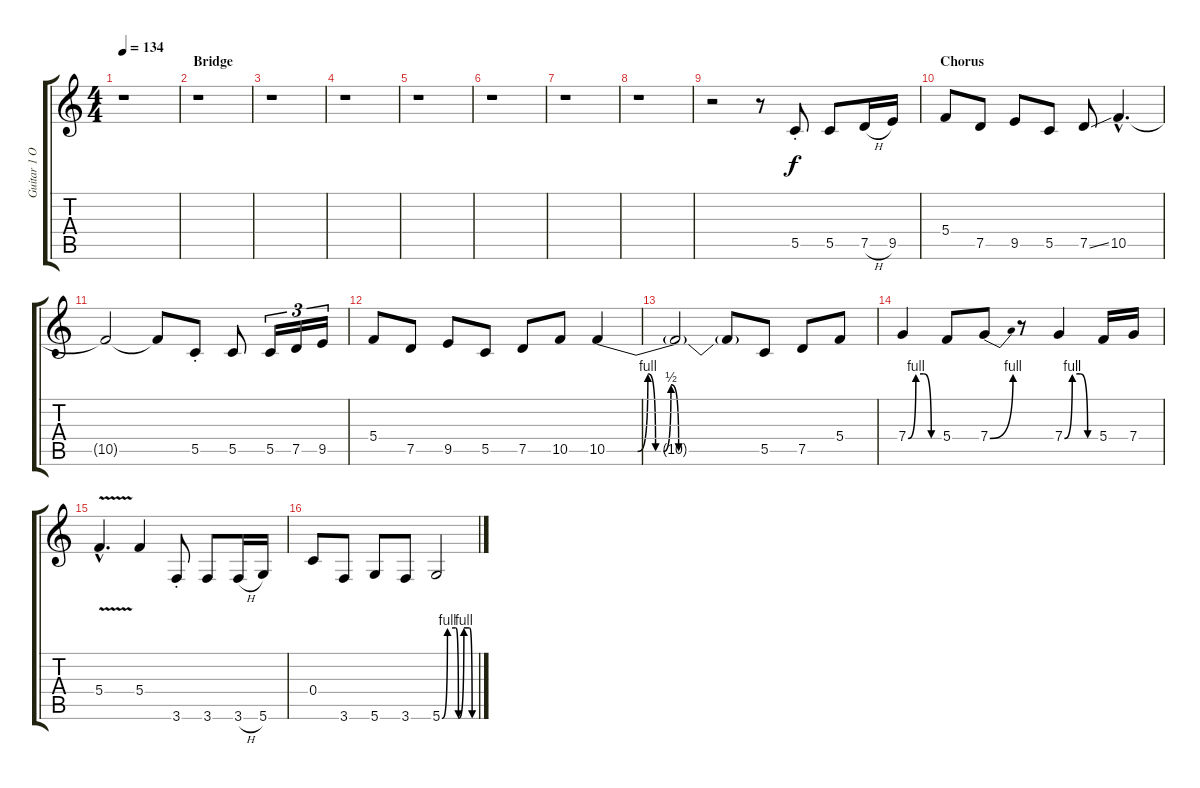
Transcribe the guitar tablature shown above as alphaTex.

\track ("Guitar 1 Octaver" "Guitar 1 O") {instrument distortionguitar}
\staff {score tabs}
\tuning (D4 A3 F3 C3 G2 D2) {hide}
\ts (4 4)
\tempo 134
\clef g2
\ks c
r.1{dy f} |
\section ("" "Bridge")
r.1 |
r.1 |
r.1 |
r.1 |
r.1 |
r.1 |
r.1 |
r.2 r.8 5.5{st}.8 5.5.8 7.5{h}.16 9.5.16 |
\section ("" "Chorus")
5.4.8 7.5.8 9.5.8 5.5.8 7.5{ss}.8 10.5{hac}.4{d} |
10.5{t}.2 10.5{t}.8 5.5{st}.8 5.5.8 5.5.16{tu (3 2)} 7.5.16{tu (3 2)} 9.5.16{tu (3 2)} |
5.4.8 7.5.8 9.5.8 5.5.8 7.5.8 10.5.8 10.5{be (custom 0 0 12 0 16 4 19 0 22 0 25 2 28 0 60 0)}.4 |
10.5{t}.2 10.5{t}.8 5.5.8 7.5.8 5.4.8 |
7.4{be (custom 0 0 15 4 30 4 45 0 60 0)}.4 5.4.8 7.4{be (bend 0 0 60 4)}.8 r.8 7.4{be (custom 0 0 15 4 30 4 45 0 60 0)}.4 5.4.16 7.4.16 |
5.4{v hac}.4{d} 5.4.4 3.6{st}.8 3.6.8 3.6{h}.16 5.6.16 |
0.4.8 3.6.8 5.6.8 3.6.8 5.6{be (custom 0 0 10 4 25 4 30 0 40 4 50 4 55 0 60 0)}.2
